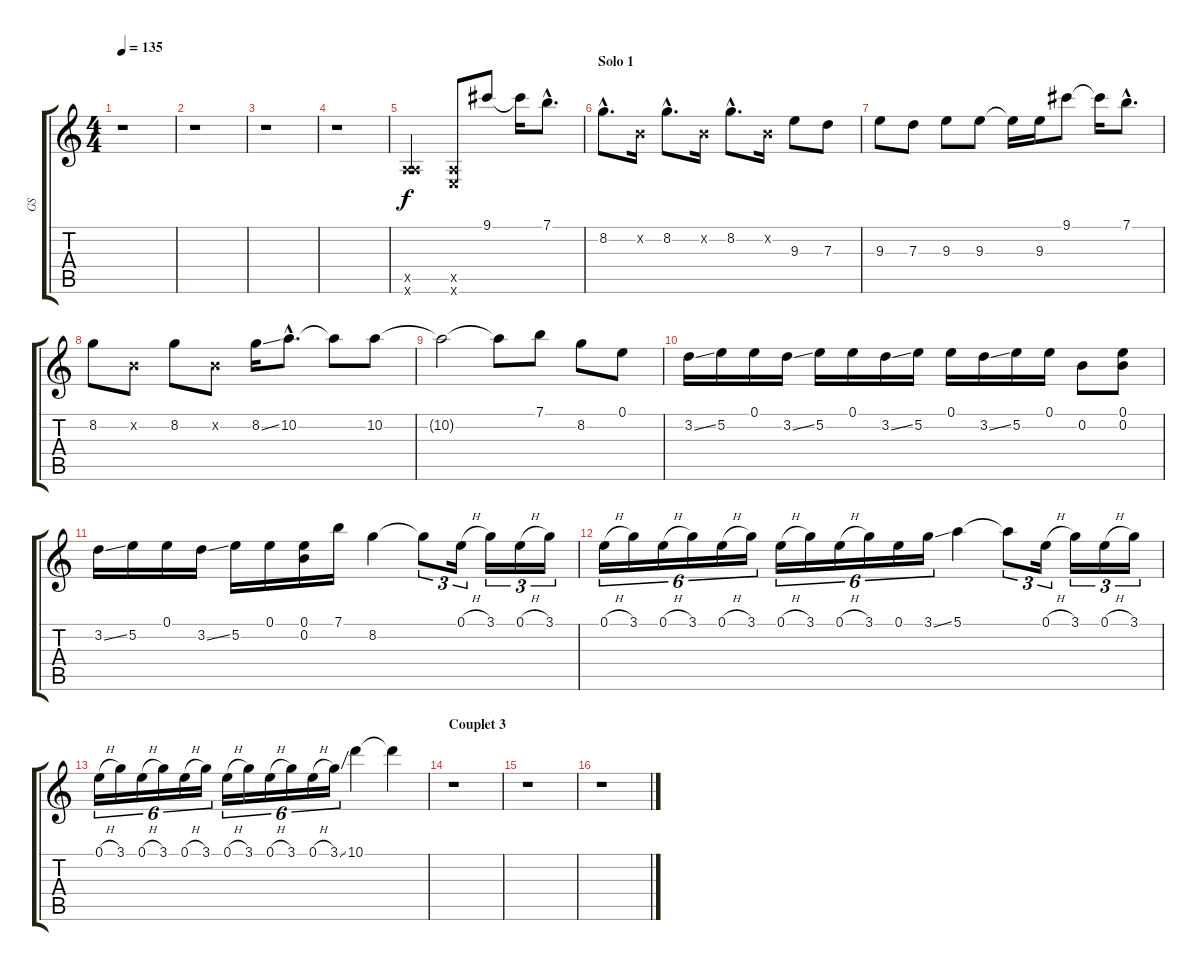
\track ("GS" "GS") {instrument overdrivenguitar}
\staff {score tabs}
\tuning (E4 B3 G3 D3 A2 E2) {hide}
\ts (4 4)
\tempo 135
\clef g2
\ks c
r.1{dy f} |
r.1 |
r.1 |
r.1 |
(0.5{x} 5.6{x}).2 (0.5{x} 0.6{x}).8 9.1.8 9.1{t}.16 7.1{hac}.8{d} |
\section ("" "Solo 1")
8.2{hac}.8{d} 0.2{x}.16 8.2{hac}.8{d} 0.2{x}.16 8.2{hac}.8{d} 0.2{x}.16 9.3.8 7.3.8 |
9.3.8 7.3.8 9.3.8 9.3.8 9.3{t}.16 9.3.16 9.1.8 9.1{t}.16 7.1{hac}.8{d} |
8.2.8 0.2{x}.8 8.2.8 0.2{x}.8 8.2{ss}.16 10.2{hac}.8{d} 10.2{t}.8 10.2.8 |
10.2{t}.2 10.2{t}.8 7.1.8 8.2.8 0.1.8 |
3.2{ss}.16 5.2.16 0.1.16 3.2{ss}.16 5.2.16 0.1.16 3.2{ss}.16 5.2.16 0.1.16 3.2{ss}.16 5.2.16 0.1.16 0.2.8 (0.1 0.2).8 |
3.2{ss}.16 5.2.16 0.1.16 3.2{ss}.16 5.2.16 0.1.16 (0.1 0.2).16 7.1.16 8.2.4 8.2{t}.8{tu (3 2)} 0.1{h}.16{tu (3 2)} 3.1.16{tu (3 2)} 0.1{h}.16{tu (3 2)} 3.1.16{tu (3 2)} |
0.1{h}.16{tu (6 4)} 3.1.16{tu (6 4)} 0.1{h}.16{tu (6 4)} 3.1.16{tu (6 4)} 0.1{h}.16{tu (6 4)} 3.1.16{tu (6 4)} 0.1{h}.16{tu (6 4)} 3.1.16{tu (6 4)} 0.1{h}.16{tu (6 4)} 3.1.16{tu (6 4)} 0.1.16{tu (6 4)} 3.1{ss}.16{tu (6 4)} 5.1.4 5.1{t}.8{tu (3 2)} 0.1{h}.16{tu (3 2)} 3.1.16{tu (3 2)} 0.1{h}.16{tu (3 2)} 3.1.16{tu (3 2)} |
0.1{h}.16{tu (6 4)} 3.1.16{tu (6 4)} 0.1{h}.16{tu (6 4)} 3.1.16{tu (6 4)} 0.1{h}.16{tu (6 4)} 3.1.16{tu (6 4)} 0.1{h}.16{tu (6 4)} 3.1.16{tu (6 4)} 0.1{h}.16{tu (6 4)} 3.1.16{tu (6 4)} 0.1{h}.16{tu (6 4)} 3.1{ss}.16{tu (6 4)} 10.1.4 10.1{t}.4 |
\section ("" "Couplet 3")
r.1 |
r.1 |
r.1
